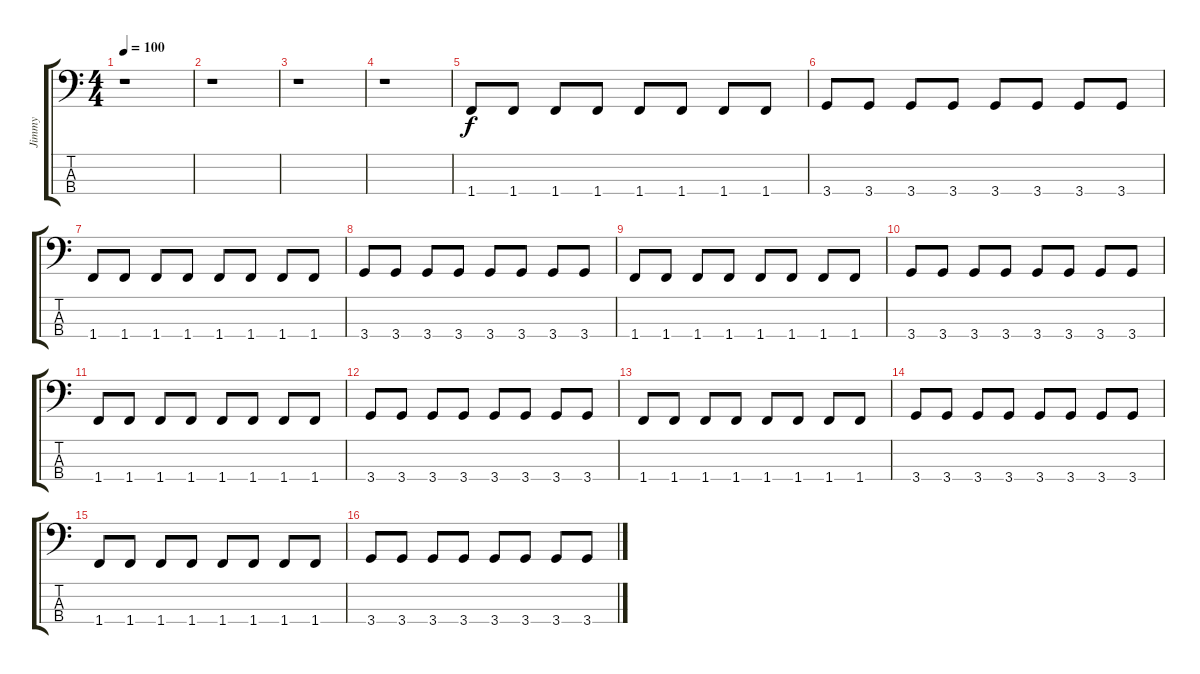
\track ("Jimmy" "Jimmy") {instrument electricbassfinger}
\staff {score tabs}
\tuning (G2 D2 A1 E1) {hide}
\ts (4 4)
\tempo 100
\clef f4
\ks c
r.1{dy f instrument electricbassfinger} |
r.1 |
r.1 |
r.1 |
1.4.8 1.4.8 1.4.8 1.4.8 1.4.8 1.4.8 1.4.8 1.4.8 |
3.4.8 3.4.8 3.4.8 3.4.8 3.4.8 3.4.8 3.4.8 3.4.8 |
1.4.8 1.4.8 1.4.8 1.4.8 1.4.8 1.4.8 1.4.8 1.4.8 |
3.4.8 3.4.8 3.4.8 3.4.8 3.4.8 3.4.8 3.4.8 3.4.8 |
1.4.8 1.4.8 1.4.8 1.4.8 1.4.8 1.4.8 1.4.8 1.4.8 |
3.4.8 3.4.8 3.4.8 3.4.8 3.4.8 3.4.8 3.4.8 3.4.8 |
1.4.8 1.4.8 1.4.8 1.4.8 1.4.8 1.4.8 1.4.8 1.4.8 |
3.4.8 3.4.8 3.4.8 3.4.8 3.4.8 3.4.8 3.4.8 3.4.8 |
1.4.8 1.4.8 1.4.8 1.4.8 1.4.8 1.4.8 1.4.8 1.4.8 |
3.4.8 3.4.8 3.4.8 3.4.8 3.4.8 3.4.8 3.4.8 3.4.8 |
1.4.8 1.4.8 1.4.8 1.4.8 1.4.8 1.4.8 1.4.8 1.4.8 |
3.4.8 3.4.8 3.4.8 3.4.8 3.4.8 3.4.8 3.4.8 3.4.8
